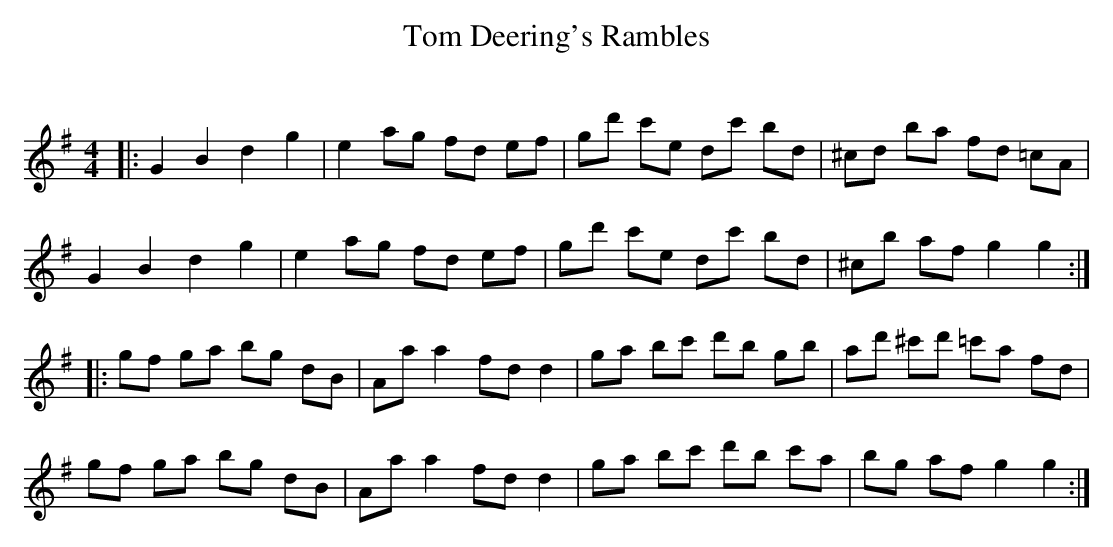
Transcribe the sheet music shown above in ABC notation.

X:1
T: Tom Deering's Rambles
C:
Q: 232
K:G
M:4/4
L:1/8
|:G2 B2 d2 g2|e2 ag fd ef|gd' c'e dc' bd|^cd ba fd =cA|
G2 B2 d2 g2|e2 ag fd ef|gd' c'e dc' bd|^cb af g2 g2:|
|:gf ga bg dB|Aa a2 fd d2|ga bc' d'b gb|ad' ^c'd' =c'a fd|
gf ga bg dB|Aa a2 fd d2|ga bc' d'b c'a|bg af g2 g2:|
